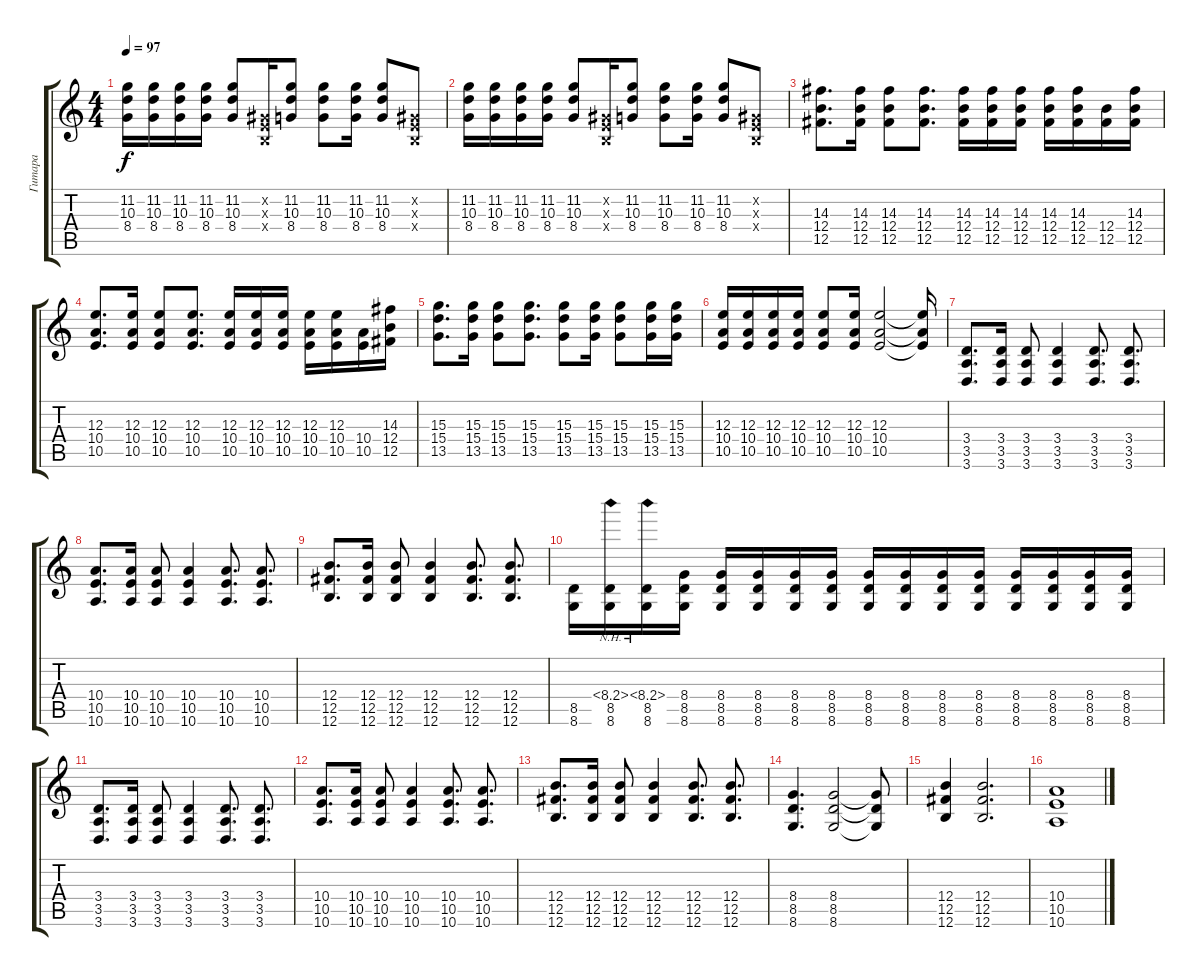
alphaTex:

\track ("Гитара" "Гитара") {instrument distortionguitar}
\staff {score tabs}
\tuning (Db4 Ab3 E3 B2 Gb2 B1) {hide}
\ts (4 4)
\tempo 97
\clef g2
\ks c
(11.2 10.3 8.4).16{dy f} (11.2 10.3 8.4).16 (11.2 10.3 8.4).16 (11.2 10.3 8.4).16 (11.2 10.3 8.4).8 (0.2{x} 0.3{x} 0.4{x}).16 (11.2 10.3 8.4).8 (11.2 10.3 8.4).8 (11.2 10.3 8.4).16 (11.2 10.3 8.4).8 (0.2{x} 0.3{x} 0.4{x}).8 |
(11.2 10.3 8.4).16 (11.2 10.3 8.4).16 (11.2 10.3 8.4).16 (11.2 10.3 8.4).16 (11.2 10.3 8.4).8 (0.2{x} 0.3{x} 0.4{x}).16 (11.2 10.3 8.4).8 (11.2 10.3 8.4).8 (11.2 10.3 8.4).16 (11.2 10.3 8.4).8 (0.2{x} 0.3{x} 0.4{x}).8 |
(14.3 12.4 12.5).8{d} (14.3 12.4 12.5).16 (14.3 12.4 12.5).8 (14.3 12.4 12.5).8{d} (14.3 12.4 12.5).16 (14.3 12.4 12.5).16 (14.3 12.4 12.5).16 (14.3 12.4 12.5).16 (14.3 12.4 12.5).16 (12.4 12.5).16 (14.3 12.4 12.5).16 |
(12.3 10.4 10.5).8{d} (12.3 10.4 10.5).16 (12.3 10.4 10.5).8 (12.3 10.4 10.5).8{d} (12.3 10.4 10.5).16 (12.3 10.4 10.5).16 (12.3 10.4 10.5).16 (12.3 10.4 10.5).16 (12.3 10.4 10.5).16 (10.4 10.5).16 (14.3 12.4 12.5).16 |
(15.3 15.4 13.5).8{d} (15.3 15.4 13.5).16 (15.3 15.4 13.5).8 (15.3 15.4 13.5).8{d} (15.3 15.4 13.5).8 (15.3 15.4 13.5).16 (15.3 15.4 13.5).8 (15.3 15.4 13.5).16 (15.3 15.4 13.5).16 |
(12.3 10.4 10.5).16 (12.3 10.4 10.5).16 (12.3 10.4 10.5).16 (12.3 10.4 10.5).16 (12.3 10.4 10.5).8 (12.3 10.4 10.5).16 (12.3 10.4 10.5).2 (12.3{t} 10.4{t} 10.5{t}).16 |
(3.4 3.5 3.6).8{d instrument distortionguitar} (3.4 3.5 3.6).16 (3.4 3.5 3.6).8 (3.4 3.5 3.6).4 (3.4 3.5 3.6).8{d} (3.4 3.5 3.6).8{d} |
(10.4 10.5 10.6).8{d} (10.4 10.5 10.6).16 (10.4 10.5 10.6).8 (10.4 10.5 10.6).4 (10.4 10.5 10.6).8{d} (10.4 10.5 10.6).8{d} |
(12.4 12.5 12.6).8{d} (12.4 12.5 12.6).16 (12.4 12.5 12.6).8 (12.4 12.5 12.6).4 (12.4 12.5 12.6).8{d} (12.4 12.5 12.6).8{d} |
(8.5 8.6).16 (8.4{nh} 8.5 8.6).16 (8.4{nh} 8.5 8.6).16 (8.4 8.5 8.6).16 (8.4 8.5 8.6).16 (8.4 8.5 8.6).16 (8.4 8.5 8.6).16 (8.4 8.5 8.6).16 (8.4 8.5 8.6).16 (8.4 8.5 8.6).16 (8.4 8.5 8.6).16 (8.4 8.5 8.6).16 (8.4 8.5 8.6).16 (8.4 8.5 8.6).16 (8.4 8.5 8.6).16 (8.4 8.5 8.6).16 |
(3.4 3.5 3.6).8{d} (3.4 3.5 3.6).16 (3.4 3.5 3.6).8 (3.4 3.5 3.6).4 (3.4 3.5 3.6).8{d} (3.4 3.5 3.6).8{d} |
(10.4 10.5 10.6).8{d} (10.4 10.5 10.6).16 (10.4 10.5 10.6).8 (10.4 10.5 10.6).4 (10.4 10.5 10.6).8{d} (10.4 10.5 10.6).8{d} |
(12.4 12.5 12.6).8{d} (12.4 12.5 12.6).16 (12.4 12.5 12.6).8 (12.4 12.5 12.6).4 (12.4 12.5 12.6).8{d} (12.4 12.5 12.6).8{d} |
(8.4 8.5 8.6).4{d} (8.4 8.5 8.6).2 (8.4{t} 8.5{t} 8.6{t}).8 |
(12.4 12.5 12.6).4 (12.4 12.5 12.6).2{d} |
(10.4 10.5 10.6).1
